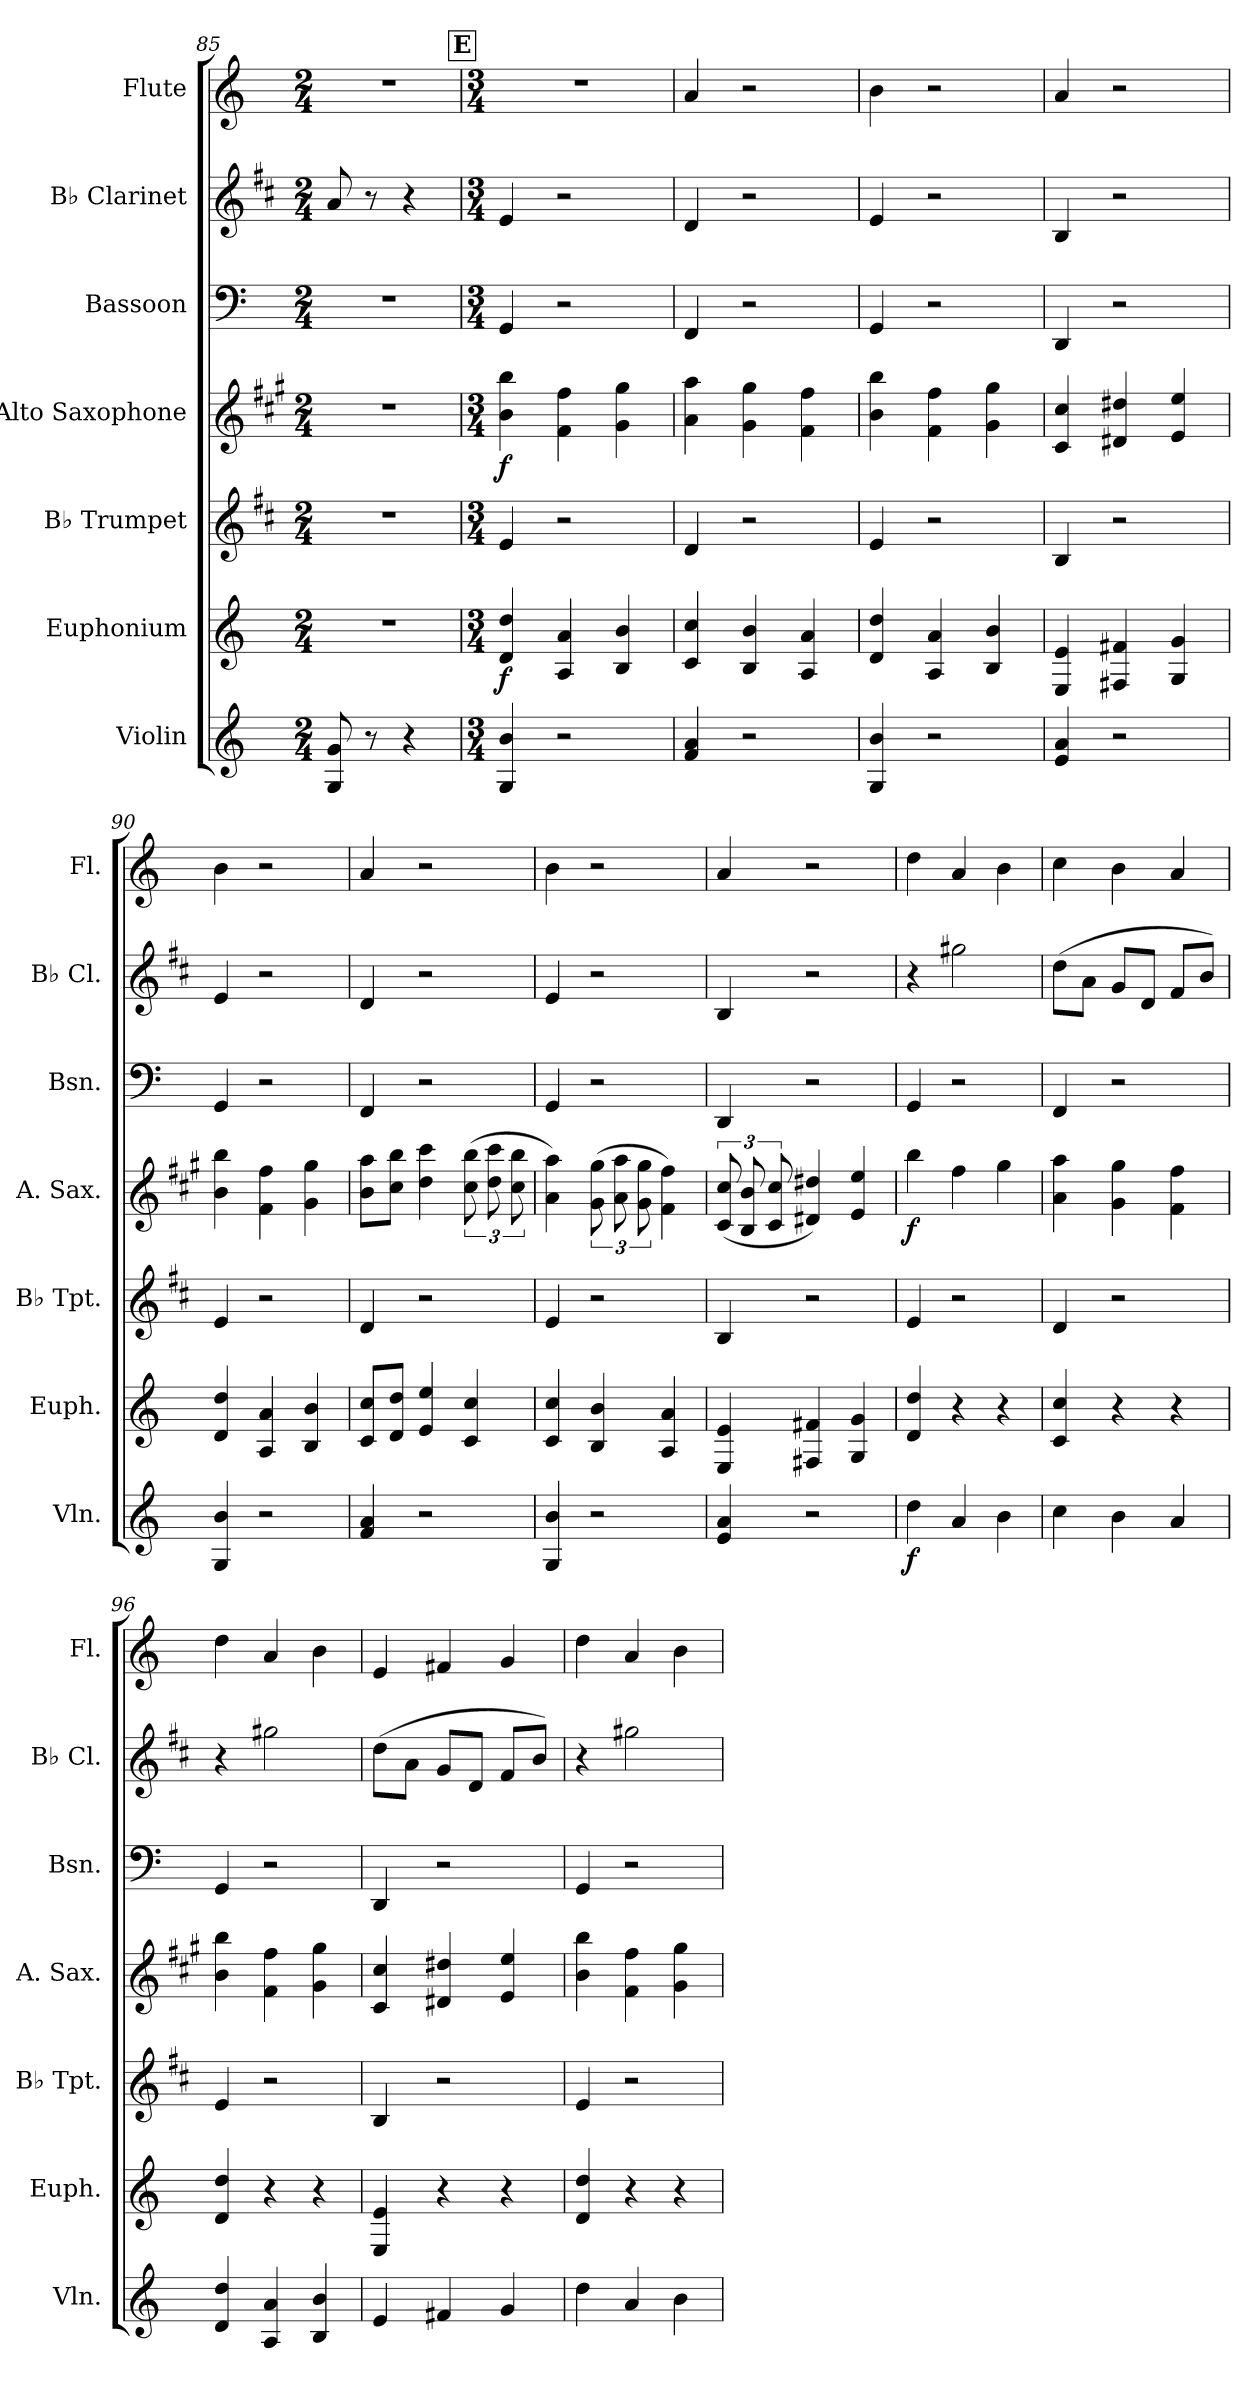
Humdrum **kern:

**kern	**dynam	**kern	**dynam	**kern	**kern	**dynam	**kern	**kern	**kern
*part7	*part7	*part6	*part6	*part5	*part4	*part4	*part3	*part2	*part1
*staff7	*staff7	*staff6	*staff6	*staff5	*staff4	*staff4	*staff3	*staff2	*staff1
*I"Violin	*	*I"Euphonium	*	*I"B♭ Trumpet	*I"Alto Saxophone	*	*I"Bassoon	*I"B♭ Clarinet	*I"Flute
*I'Vln.	*	*I'Euph.	*	*I'B♭ Tpt.	*I'A. Sax.	*	*I'Bsn.	*I'B♭ Cl.	*I'Fl.
*clefG2	*	*clefG2	*	*clefG2	*clefG2	*	*clefF4	*clefG2	*clefG2
*	*	*	*	*ITrd1c2	*ITrd5c9	*	*	*ITrd1c2	*
*k[]	*	*k[]	*	*k[]	*k[]	*	*k[]	*k[]	*k[]
*M2/4	*	*M2/4	*	*M2/4	*M2/4	*	*M2/4	*M2/4	*M2/4
=85	=85	=85	=85	=85	=85	=85	=85	=85	=85
8G/ 8g/	.	2r	.	2r	2r	.	2r	8g/	2r
8r	.	.	.	.	.	.	.	8r	.
4r	.	.	.	.	.	.	.	4r	.
!!LO:REH:place=s1:a:B:fs=14:t=E
=86	=86	=86	=86	=86	=86	=86	=86	=86	=86
*M3/4	*	*M3/4	*	*M3/4	*M3/4	*	*M3/4	*M3/4	*M3/4
!	!	!	!LO:DY:b	!	!	!LO:DY:b	!	!	!
4G/ 4b/	.	4d/ 4dd/	f	4d/	4d\ 4dd\	f	4GG/	4d/	2.r
2r	.	4A/ 4a/	.	2r	4A\ 4a\	.	2r	2r	.
.	.	4B/ 4b/	.	.	4B\ 4b\	.	.	.	.
!!LO:PB:g=z
=87	=87	=87	=87	=87	=87	=87	=87	=87	=87
4f/ 4a/	.	4c/ 4cc/	.	4c/	4c\ 4cc\	.	4FF/	4c/	4a/
2r	.	4B/ 4b/	.	2r	4B\ 4b\	.	2r	2r	2r
.	.	4A/ 4a/	.	.	4A\ 4a\	.	.	.	.
=88	=88	=88	=88	=88	=88	=88	=88	=88	=88
4G/ 4b/	.	4d/ 4dd/	.	4d/	4d\ 4dd\	.	4GG/	4d/	4b\
2r	.	4A/ 4a/	.	2r	4A\ 4a\	.	2r	2r	2r
.	.	4B/ 4b/	.	.	4B\ 4b\	.	.	.	.
=89	=89	=89	=89	=89	=89	=89	=89	=89	=89
4e/ 4a/	.	4E/ 4e/	.	4A/	4E/ 4e/	.	4DD/	4A/	4a/
2r	.	4F#X/ 4f#X/	.	2r	4F#X/ 4f#X/	.	2r	2r	2r
.	.	4G/ 4g/	.	.	4G/ 4g/	.	.	.	.
=90	=90	=90	=90	=90	=90	=90	=90	=90	=90
4G/ 4b/	.	4d/ 4dd/	.	4d/	4d\ 4dd\	.	4GG/	4d/	4b\
2r	.	4A/ 4a/	.	2r	4A\ 4a\	.	2r	2r	2r
.	.	4B/ 4b/	.	.	4B\ 4b\	.	.	.	.
=91	=91	=91	=91	=91	=91	=91	=91	=91	=91
4f/ 4a/	.	8c/ 8cc/L	.	4c/	8d\ 8cc\L	.	4FF/	4c/	4a/
.	.	8d/ 8dd/J	.	.	8e\ 8dd\J	.	.	.	.
2r	.	4e/ 4ee/	.	2r	4f\ 4ee\	.	2r	2r	2r
.	.	4c/ 4cc/	.	.	(12e\ 12dd\	.	.	.	.
.	.	.	.	.	12f\ 12ee\	.	.	.	.
.	.	.	.	.	12e\ 12dd\	.	.	.	.
=92	=92	=92	=92	=92	=92	=92	=92	=92	=92
4G/ 4b/	.	4c/ 4cc/	.	4d/	4c\ 4cc\)	.	4GG/	4d/	4b\
2r	.	4B/ 4b/	.	2r	(12B\ 12b\	.	2r	2r	2r
.	.	.	.	.	12c\ 12cc\	.	.	.	.
.	.	.	.	.	12B\ 12b\	.	.	.	.
.	.	4A/ 4a/	.	.	4A\ 4a\)	.	.	.	.
=93	=93	=93	=93	=93	=93	=93	=93	=93	=93
4e/ 4a/	.	4E/ 4e/	.	4A/	(12E/ 12e/	.	4DD/	4A/	4a/
.	.	.	.	.	12D/ 12d/	.	.	.	.
.	.	.	.	.	12E/ 12e/	.	.	.	.
2r	.	4F#X/ 4f#X/	.	2r	4F#X/ 4f#X/)	.	2r	2r	2r
.	.	4G/ 4g/	.	.	4G/ 4g/	.	.	.	.
!!LO:PB:g=z
=94	=94	=94	=94	=94	=94	=94	=94	=94	=94
!	!LO:DY:b	!	!	!	!	!LO:DY:b	!	!	!
4dd\	f	4d/ 4dd/	.	4d/	4dd\	f	4GG/	4r	4dd\
4a/	.	4r	.	2r	4a\	.	2r	2ff#X\	4a/
4b\	.	4r	.	.	4b\	.	.	.	4b\
=95	=95	=95	=95	=95	=95	=95	=95	=95	=95
4cc\	.	4c/ 4cc/	.	4c/	4c\ 4cc\	.	4FF/	(8cc\L	4cc\
.	.	.	.	.	.	.	.	8g\J	.
4b\	.	4r	.	2r	4B\ 4b\	.	2r	8f/L	4b\
.	.	.	.	.	.	.	.	8c/J	.
4a/	.	4r	.	.	4A\ 4a\	.	.	8e/L	4a/
.	.	.	.	.	.	.	.	8a/J)	.
=96	=96	=96	=96	=96	=96	=96	=96	=96	=96
4d/ 4dd/	.	4d/ 4dd/	.	4d/	4d\ 4dd\	.	4GG/	4r	4dd\
4A/ 4a/	.	4r	.	2r	4A\ 4a\	.	2r	2ff#X\	4a/
4B/ 4b/	.	4r	.	.	4B\ 4b\	.	.	.	4b\
=97	=97	=97	=97	=97	=97	=97	=97	=97	=97
4e/	.	4E/ 4e/	.	4A/	4E/ 4e/	.	4DD/	(8cc\L	4e/
.	.	.	.	.	.	.	.	8g\J	.
4f#X/	.	4r	.	2r	4F#X/ 4f#X/	.	2r	8f/L	4f#X/
.	.	.	.	.	.	.	.	8c/J	.
4g/	.	4r	.	.	4G/ 4g/	.	.	8e/L	4g/
.	.	.	.	.	.	.	.	8a/J)	.
=98	=98	=98	=98	=98	=98	=98	=98	=98	=98
4dd\	.	4d/ 4dd/	.	4d/	4d\ 4dd\	.	4GG/	4r	4dd\
4a/	.	4r	.	2r	4A\ 4a\	.	2r	2ff#X\	4a/
4b\	.	4r	.	.	4B\ 4b\	.	.	.	4b\
=	=	=	=	=	=	=	=	=	=
*-	*-	*-	*-	*-	*-	*-	*-	*-	*-
